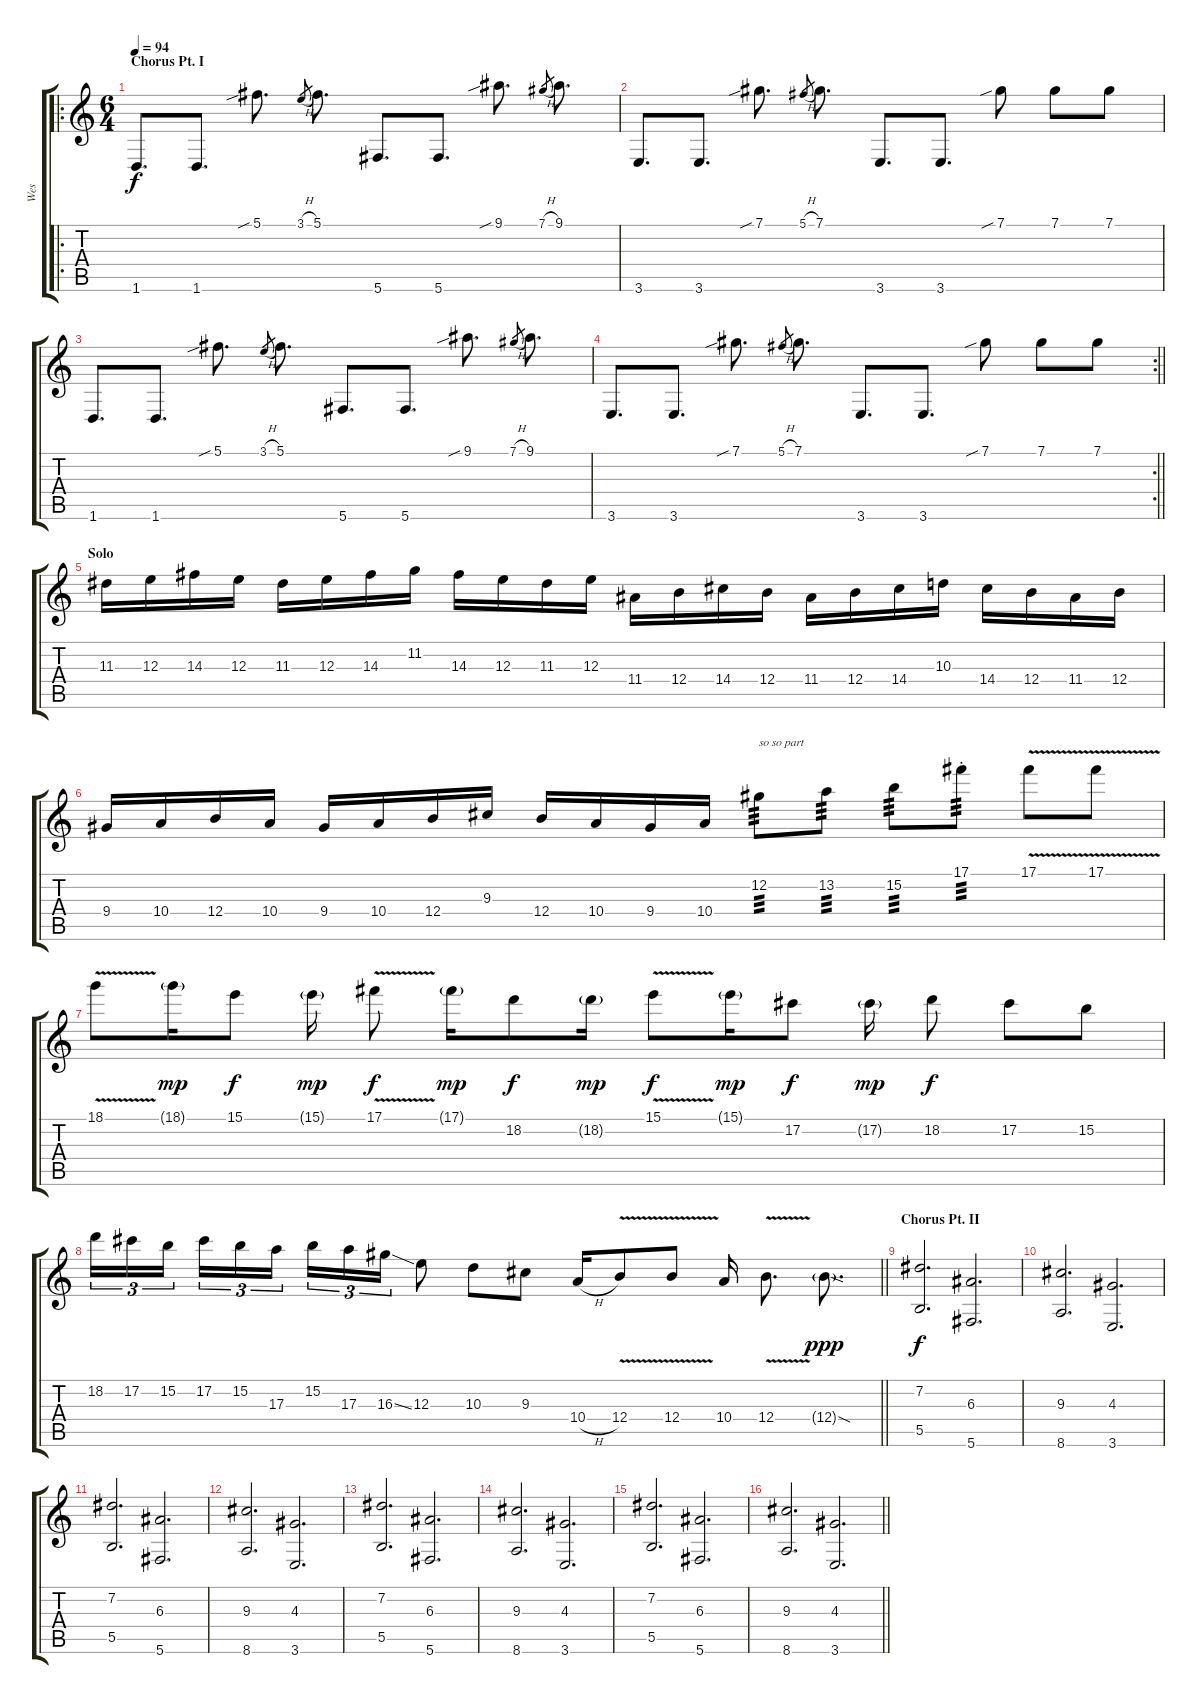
\track ("Wes" "Wes") {instrument acousticguitarsteel}
\staff {score tabs}
\tuning (Db4 Ab3 E3 B2 Gb2 Db2) {hide}
\ro
\ts (6 4)
\section ("" "Chorus Pt. I")
\tempo 94
\clef g2
\ks c
1.6.8{d dy f} 1.6.8{d} 5.1{sib}.8{d} 3.1{h}.8{gr} 5.1.8{d} 5.6.8{d} 5.6.8{d} 9.1{sib}.8{d} 7.1{h}.8{gr} 9.1.8{d} |
3.6.8{d} 3.6.8{d} 7.1{sib}.8{d} 5.1{h}.8{gr} 7.1.8{d} 3.6.8{d} 3.6.8{d} 7.1{sib}.8 7.1.8 7.1.8 |
1.6.8{d} 1.6.8{d} 5.1{sib}.8{d} 3.1{h}.8{gr} 5.1.8{d} 5.6.8{d} 5.6.8{d} 9.1{sib}.8{d} 7.1{h}.8{gr} 9.1.8{d} |
\rc 2
\barLineRight lightlight
3.6.8{d} 3.6.8{d} 7.1{sib}.8{d} 5.1{h}.8{gr} 7.1.8{d} 3.6.8{d} 3.6.8{d} 7.1{sib}.8 7.1.8 7.1.8 |
\section ("" "Solo")
11.3.16 12.3.16 14.3.16 12.3.16 11.3.16 12.3.16 14.3.16 11.2.16 14.3.16 12.3.16 11.3.16 12.3.16 11.4.16 12.4.16 14.4.16 12.4.16 11.4.16 12.4.16 14.4.16 10.3.16 14.4.16 12.4.16 11.4.16 12.4.16 |
9.4.16 10.4.16 12.4.16 10.4.16 9.4.16 10.4.16 12.4.16 9.3.16 12.4.16 10.4.16 9.4.16 10.4.16 12.2.8{txt "so so part" tp 3} 13.2.8{tp 3} 15.2.8{tp 3} 17.1{st}.8{tp 3} 17.1{v}.8 17.1{v}.8 |
18.1{v}.8 18.1{g}.16{dy mp} 15.1.8{dy f} 15.1{g}.16{dy mp beam split} 17.1{v}.8{dy f} 17.1{g}.16{dy mp} 18.2.8{dy f} 18.2{g}.16{dy mp} 15.1{v}.8{dy f} 15.1{g}.16{dy mp} 17.2.8{dy f} 17.2{g}.16{dy mp beam split} 18.2.8{dy f} 17.2.8 15.2.8 |
\barLineRight lightlight
18.2.16{tu (3 2)} 17.2.16{tu (3 2)} 15.2.16{tu (3 2) beam splitsecondary} 17.2.16{tu (3 2)} 15.2.16{tu (3 2)} 17.3.16{tu (3 2) beam splitsecondary} 15.2.16{tu (3 2)} 17.3.16{tu (3 2)} 16.3{ss}.16{tu (3 2) beam split} 12.3.8 10.3.8 9.3.8 10.4{h}.16 12.4{v}.8 12.4{v}.8 10.4.16{beam split} 12.4{v}.8{d} 12.4{sod g}.8{d dy ppp} |
\section ("" "Chorus Pt. II")
(7.2 5.5).2{d dy f volume 14 instrument acousticguitarsteel} (6.3 5.6).2{d} |
(9.3 8.6).2{d} (4.3 3.6).2{d} |
(7.2 5.5).2{d} (6.3 5.6).2{d} |
(9.3 8.6).2{d} (4.3 3.6).2{d} |
(7.2 5.5).2{d} (6.3 5.6).2{d} |
(9.3 8.6).2{d} (4.3 3.6).2{d} |
(7.2 5.5).2{d} (6.3 5.6).2{d} |
\barLineRight lightlight
(9.3 8.6).2{d} (4.3 3.6).2{d}
